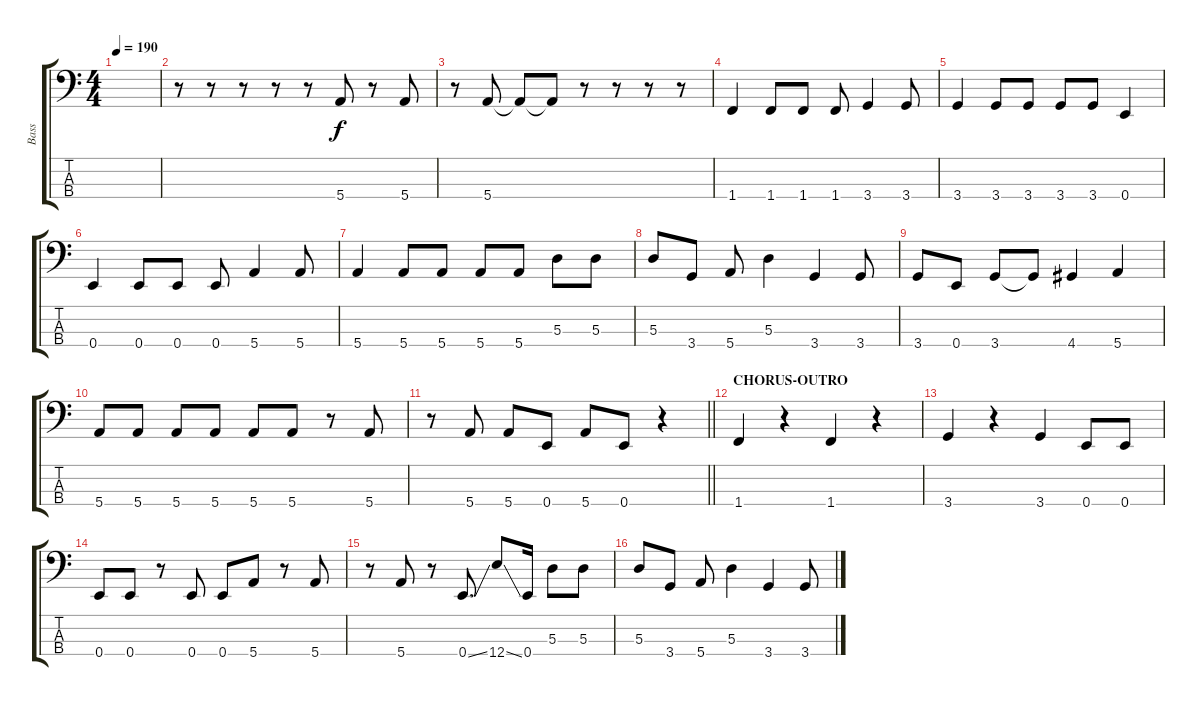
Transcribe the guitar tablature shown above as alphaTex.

\track ("Bass" "Bass") {instrument electricbassfinger}
\staff {score tabs}
\tuning (G2 D2 A1 E1) {hide}
\ts (4 4)
\tempo 190
\clef f4
\ks c
|
r.8 r.8 r.8 r.8 r.8 5.4.8 r.8 5.4.8 |
r.8 5.4.8 5.4{t}.8 5.4{t}.8 r.8 r.8 r.8 r.8 |
1.4.4 1.4.8 1.4.8 1.4.8 3.4.4 3.4.8 |
3.4.4 3.4.8 3.4.8 3.4.8 3.4.8 0.4.4 |
0.4.4 0.4.8 0.4.8 0.4.8 5.4.4 5.4.8 |
5.4.4 5.4.8 5.4.8 5.4.8 5.4.8 5.3.8 5.3.8 |
5.3.8 3.4.8 5.4.8 5.3.4 3.4.4 3.4.8 |
3.4.8 0.4.8 3.4.8 3.4{t}.8 4.4.4 5.4.4 |
5.4.8 5.4.8 5.4.8 5.4.8 5.4.8 5.4.8 r.8 5.4.8 |
\barLineRight lightlight
r.8 5.4.8 5.4.8 0.4.8 5.4.8 0.4.8 r.4 |
\section ("" "CHORUS-OUTRO")
1.4.4 r.4 1.4.4 r.4 |
3.4.4 r.4 3.4.4 0.4.8 0.4.8 |
0.4.8 0.4.8 r.8 0.4.8 0.4.8 5.4.8 r.8 5.4.8 |
r.8 5.4.8 r.8 0.4{ss}.8{d} 12.4{ss}.8 0.4.16 5.3.8 5.3.8 |
5.3.8 3.4.8 5.4.8 5.3.4 3.4.4 3.4.8
